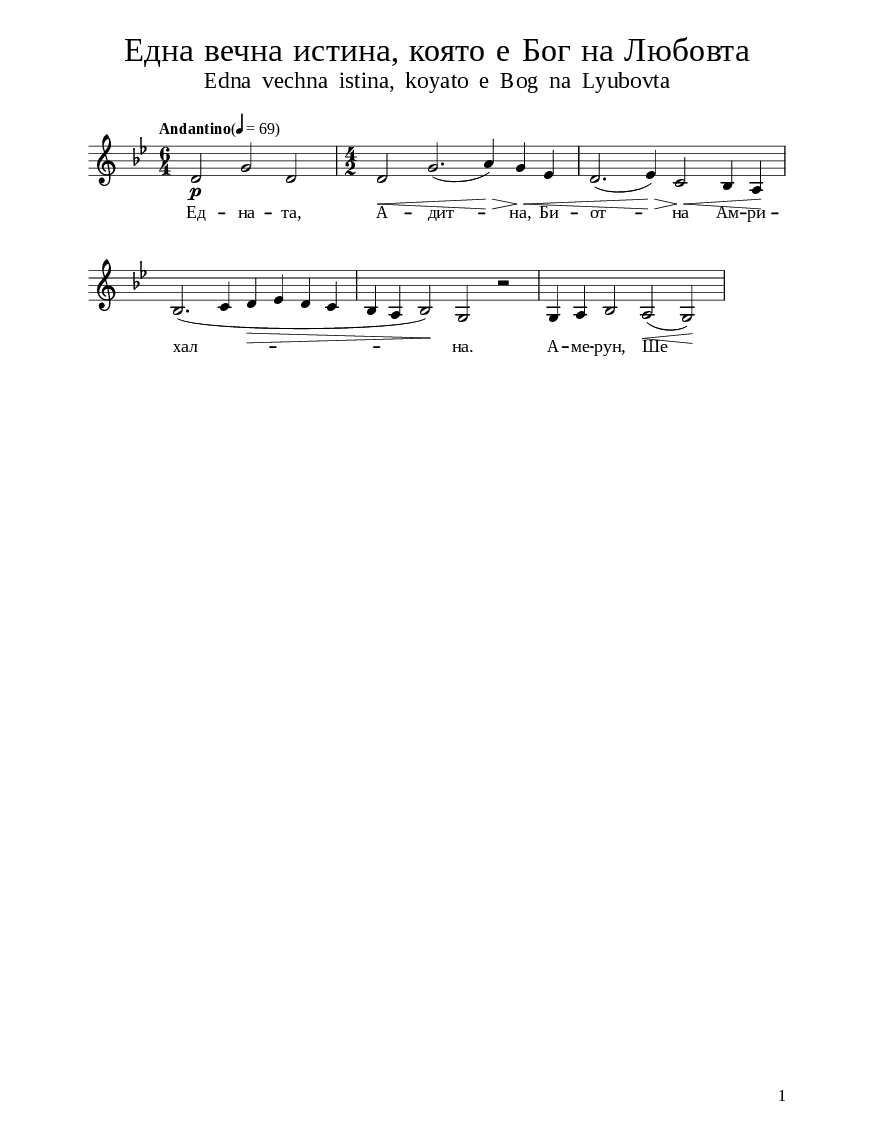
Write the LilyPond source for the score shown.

\version "2.20.0"

\paper {
  #(set-paper-size "a5")
}

\bookpart {
  \paper {
    print-all-headers = ##t
    print-page-number = ##t
    print-first-page-number = ##t

    % put page numbers on the bottom
    oddHeaderMarkup = \markup ""
    evenHeaderMarkup = \markup ""
    oddFooterMarkup = \markup
    \fill-line {
      ""
      \on-the-fly #print-page-number-check-first \fromproperty #'page:page-number-string
    }
    evenFooterMarkup = \markup
    \fill-line {
      \on-the-fly #print-page-number-check-first \fromproperty #'page:page-number-string
      ""
    }

    left-margin = 1.5\cm
    right-margin = 1.5\cm
    top-margin = 1.6\cm
    bottom-margin = 1.2\cm
    ragged-bottom = ##t % do not spread the staves to fill the whole vertical space

    % change lyrics and titles font (affects notes also)
    fonts =
    #(make-pango-font-tree
      "Times New Roman"
      "DejaVu Sans"
      "DejaVu Sans Mono"
      (/ (* staff-height pt) 3.6))

    % change distance between staves
    system-system-spacing =
    #'((basic-distance . 12)
       (minimum-distance . 6)
       (padding . 1)
       (stretchability . 12))
  }

  \header {
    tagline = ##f
  }

  \score{
    \layout {
      indent = 0.0\cm % remove first line indentation
      ragged-last = ##t % do not spread last line to fill the whole space
      \context {
        \Score
        \omit BarNumber %remove bar numbers
      } % context

      \context {
        % change staff size
        \Staff
        fontSize = #+0 % affects notes size only
        \override StaffSymbol #'staff-space = #(magstep -3)
        \override StaffSymbol #'thickness = #0.5
        \override BarLine #'hair-thickness = #1
        %\override StaffSymbol #'ledger-line-thickness = #'(0 . 0)
      }

      \context {
        % adjust space between staff and lyrics and between the two lyric lines
        \Lyrics
        \override VerticalAxisGroup.nonstaff-relatedstaff-spacing = #'((basic-distance . 4.5))
        \override VerticalAxisGroup.nonstaff-nonstaff-spacing = #'((minimum-distance . 2))
      }
    } % layout

    \new Voice \relative c' {
      \clef treble
      \key g \minor
      \time 6/4
      \tempo \markup {
        % make tempo note smaller
        \concat {
          "Andantino" \normal-text { "(" }
          \teeny \general-align #Y #DOWN \note #"4" #0.8
          \normal-text { " = 69)" }
        }
      }
      \autoBeamOff
      d2 \p  g2  d2 | % 2
      \time 4/2  | % 2
      d2 \<  g2. (  a4 ) \! \>  g4 \!
      \<  es4 | % 3
      d2. (  es4 ) \! \>  c2 \! \<
      bes4  a4\!  \break | % 4

      bes2. ( _\!  c4  d4 _\>  es4
      d4  c4 | % 5
      bes4  a4  bes2 ) _\!  g2 r2 | % 6
      g4  a4  bes2  a2 ( _\<  g2\! 
      ) \break | % 7



    }

    \addlyrics { Ед -- на -- та, А -- дит -- на, Би
  -- от -- на Ам -- ри -- хал --
         на. А --
  ме -- рун, Ше -- ме --  рун.
  Ил Би -- хар, Ил Би -- хар, Ил Би
  -- хар. Би -- хар, Ил  Би --
  хар.   Ил    ме  --
  зун. Ве -- ю, Ве Ве -- ю, Ве
  -- ю, Та -- о Би Ом, Ом, Би --
  ют, Ве -- ю, Ве -- ю, Ве --
  ю.}
    \addlyrics {}

    \header {
      title = \markup \column \normal-text \fontsize #2.5 {
        \center-align
        \line { Една вечна истина, която е Бог на Любовта}
        \vspace #-0.6
        \center-align
        \line \fontsize #-3 { Edna vechna istina, koyato e Bog na Lyubovta }
        \vspace #-0.8
        \center-align
        \line \fontsize #-3 { " " }
      }
    }

    \midi{}

  } % score

  \pageBreak

  \markup \fontsize #+2.5 {
    \hspace #1
    \override #'(baseline-skip . 2.4) % affects space between column lines
    \column {
      \line { 2. Текст на кирилица }
      \line {   "   " Текст на кирилица }
    }

    \hspace #5
    \override #'(baseline-skip . 2.4)
    \column {
      \line { 2. Tekst na latinica }
      \line {   "   " Tekst na latinica }
    } %column
  } % markup

  \pageBreak

  % include foreign translation(s) of the song
  %\include "lyrics_de/lyrics_de_file_name.ly"

} % bookpart
